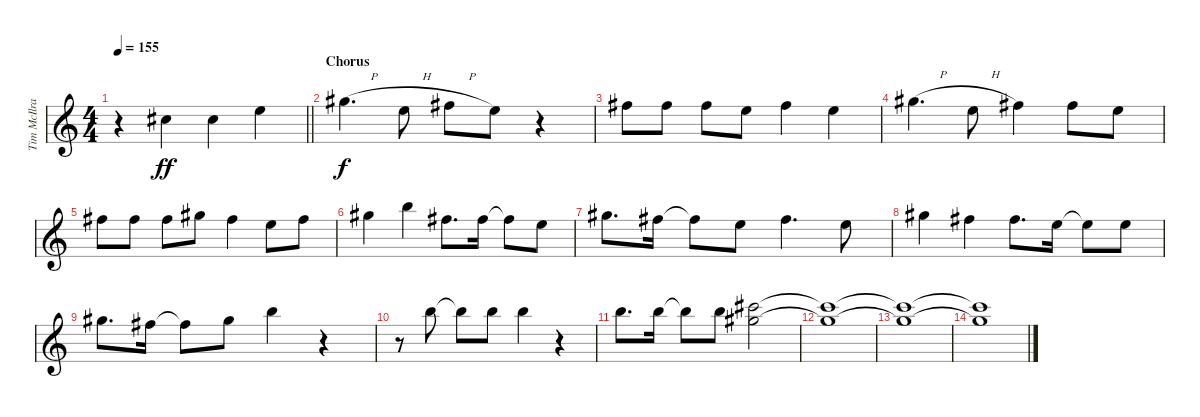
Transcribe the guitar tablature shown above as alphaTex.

\track ("Tim McIlrath - Vocals" "Tim McIlra") {instrument overdrivenguitar}
\staff {score}
\tuning (E4 B3 G3 D3 A2 E2) {hide}
\ts (4 4)
\tempo 155
\clef g2
\barLineRight lightlight
\ks c
r.4{dy ff} 6.3.4 6.3.4 9.3.4 |
\section ("" "Chorus")
13.3{h}.4{d dy f} 9.3{h}.8 11.3{h}.8 9.3.8 r.4 |
11.3.8 11.3.8 11.3.8 9.3.8 11.3.4 9.3.4 |
13.3{h}.4{d} 9.3{h}.8 11.3.4 11.3.8 9.3.8 |
11.3.8 11.3.8 11.3.8 13.3.8 11.3.4 9.3.8 11.3.8 |
13.3.4 16.3.4 11.3.8{d} 11.3.16 11.3{t}.8 9.3.8 |
13.3.8{d} 11.3.16 11.3{t}.8 9.3.8 11.3.4{d} 9.3.8 |
13.3.4 11.3.4 11.3.8{d} 9.3.16 9.3{t}.8 9.3.8 |
13.3.8{d} 11.3.16 11.3{t}.8 13.3.8 16.3.4 r.4 |
r.8 16.3.8 16.3{t}.8 16.3.8 16.3.4 r.4 |
16.3.8{d} 16.3.16 16.3{t}.8 16.3.8 (14.2 13.3).2 |
(14.2{t} 13.3{t}).1 |
(14.2{t} 13.3{t}).1 |
(14.2{t} 13.3{t}).1
